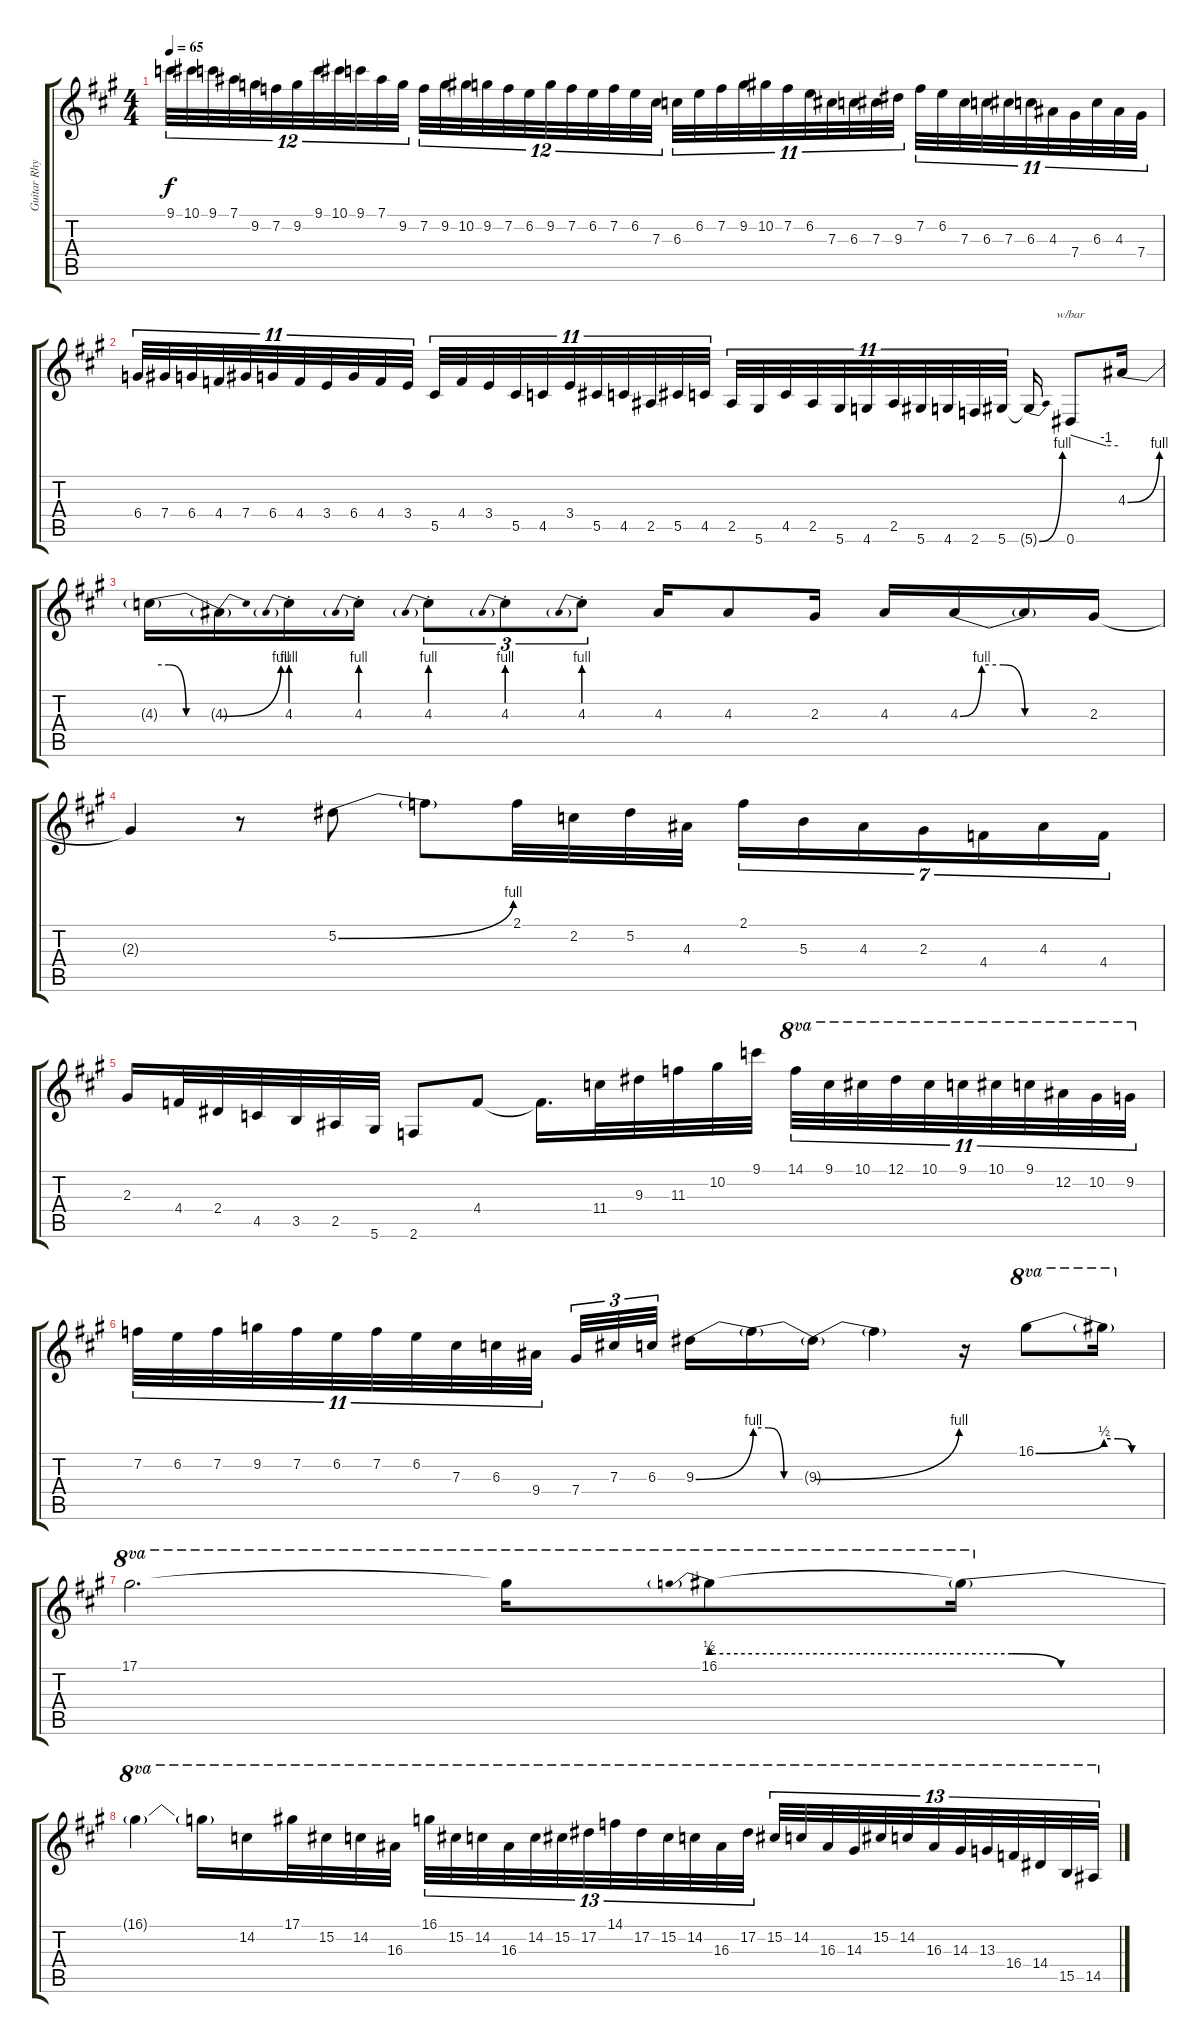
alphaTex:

\track ("Guitar Rhythm" "Guitar Rhy") {instrument distortionguitar}
\staff {score tabs}
\tuning (Eb4 Bb3 Gb3 Db3 Ab2 Eb2) {hide}
\ts (4 4)
\tempo 65
\clef g2
\ks a
9.1.32{tu (12 8) dy f beam merge} 10.1.32{tu (12 8) beam merge} 9.1.32{tu (12 8) beam merge} 7.1.32{tu (12 8) beam merge} 9.2.32{tu (12 8) beam merge} 7.2.32{tu (12 8) beam merge} 9.2.32{tu (12 8) beam merge} 9.1.32{tu (12 8) beam merge} 10.1.32{tu (12 8) beam merge} 9.1.32{tu (12 8) beam merge} 7.1.32{tu (12 8) beam merge} 9.2.32{tu (12 8)} 7.2.32{tu (12 8)} 9.2.32{tu (12 8)} 10.2.32{tu (12 8)} 9.2.32{tu (12 8)} 7.2.32{tu (12 8)} 6.2.32{tu (12 8)} 9.2.32{tu (12 8)} 7.2.32{tu (12 8)} 6.2.32{tu (12 8)} 7.2.32{tu (12 8)} 6.2.32{tu (12 8)} 7.3.32{tu (12 8)} 6.3.32{tu (11 8)} 6.2.32{tu (11 8)} 7.2.32{tu (11 8)} 9.2.32{tu (11 8)} 10.2.32{tu (11 8)} 7.2.32{tu (11 8)} 6.2.32{tu (11 8)} 7.3.32{tu (11 8)} 6.3.32{tu (11 8)} 7.3.32{tu (11 8)} 9.3.32{tu (11 8)} 7.2.32{tu (11 8)} 6.2.32{tu (11 8)} 7.3.32{tu (11 8)} 6.3.32{tu (11 8)} 7.3.32{tu (11 8)} 6.3.32{tu (11 8)} 4.3.32{tu (11 8)} 7.4.32{tu (11 8)} 6.3.32{tu (11 8)} 4.3.32{tu (11 8)} 7.4.32{tu (11 8)} |
6.4.32{tu (11 8)} 7.4.32{tu (11 8)} 6.4.32{tu (11 8)} 4.4.32{tu (11 8)} 7.4.32{tu (11 8)} 6.4.32{tu (11 8)} 4.4.32{tu (11 8)} 3.4.32{tu (11 8)} 6.4.32{tu (11 8)} 4.4.32{tu (11 8)} 3.4.32{tu (11 8)} 5.5.32{tu (11 8)} 4.4.32{tu (11 8)} 3.4.32{tu (11 8)} 5.5.32{tu (11 8)} 4.5.32{tu (11 8)} 3.4.32{tu (11 8)} 5.5.32{tu (11 8)} 4.5.32{tu (11 8)} 2.5.32{tu (11 8)} 5.5.32{tu (11 8)} 4.5.32{tu (11 8)} 2.5.32{tu (11 8)} 5.6.32{tu (11 8)} 4.5.32{tu (11 8)} 2.5.32{tu (11 8)} 5.6.32{tu (11 8)} 4.6.32{tu (11 8)} 2.5.32{tu (11 8)} 5.6.32{tu (11 8)} 4.6.32{tu (11 8)} 2.6.32{tu (11 8)} 5.6.32{tu (11 8)} 5.6{be (bend 0 0 60 4) t}.16 0.6.8{tbe (custom default 0 0 45 -4 60 -4)} 4.3{be (bend 0 0 60 4)}.16 |
4.3{be (custom 0 4 15 4 30 0 60 0) t}.16 4.3{be (bend 0 0 60 4) t}.16 4.3{be (prebend 0 4 60 4) st}.16 4.3{be (prebend 0 4 60 4) st}.16 4.3{be (prebend 0 4 60 4) st}.8{tu (3 2)} 4.3{be (prebend 0 4 60 4) st}.8{tu (3 2)} 4.3{be (prebend 0 4 60 4) st}.8{tu (3 2)} 4.3.16 4.3.8 2.3.16 4.3.16 4.3{be (custom 0 0 10 4 20 4 30 0 60 0)}.16 4.3{t}.16 2.3.16 |
2.3{t}.4 r.8 5.2{be (bend 0 0 60 4)}.8 5.2{t}.8 2.1.32 2.2.32 5.2.32 4.3.32 2.1.16{tu (7 4)} 5.3.16{tu (7 4)} 4.3.16{tu (7 4)} 2.3.16{tu (7 4)} 4.4.16{tu (7 4)} 4.3.16{tu (7 4)} 4.4.16{tu (7 4)} |
2.3.16 4.4.32 2.4.32 4.5.32 3.5.32 2.5.32 5.6.32 2.6.8 4.4.8 4.4{t}.16{d} 11.4.32 9.3.32 11.3.32 10.2.32 9.1.32 14.1.32{tu (11 8) ot 8va} 9.1.32{tu (11 8) ot 8va} 10.1.32{tu (11 8) ot 8va} 12.1.32{tu (11 8) ot 8va} 10.1.32{tu (11 8) ot 8va} 9.1.32{tu (11 8) ot 8va} 10.1.32{tu (11 8) ot 8va} 9.1.32{tu (11 8) ot 8va} 12.2.32{tu (11 8) ot 8va} 10.2.32{tu (11 8) ot 8va} 9.2.32{tu (11 8) ot 8va} |
7.2.32{tu (11 8)} 6.2.32{tu (11 8)} 7.2.32{tu (11 8)} 9.2.32{tu (11 8)} 7.2.32{tu (11 8)} 6.2.32{tu (11 8)} 7.2.32{tu (11 8)} 6.2.32{tu (11 8)} 7.3.32{tu (11 8)} 6.3.32{tu (11 8)} 9.4.32{tu (11 8)} 7.4.32{tu (3 2)} 7.3.32{tu (3 2)} 6.3.32{tu (3 2) beam splitsecondary} 9.3{be (bend 0 0 60 4)}.16 9.3{be (custom 0 4 15 4 30 0 60 0) t}.16 9.3{be (bend 0 0 60 4) t}.16 9.3{t}.4 r.16 16.1{be (bend 0 0 60 2)}.8{ot 8va} 16.1{be (custom 0 2 15 2 30 0 60 0) t}.16{ot 8va} |
17.1.2{d ot 8va} 17.1{t}.16{ot 8va} 16.1{be (prebend 0 2 60 2)}.8{ot 8va} 16.1{be (custom 0 2 15 2 30 0 60 0) t}.16{ot 8va} |
16.1{t}.4{ot 8va} 16.1{t}.16{ot 8va} 14.2.16{ot 8va} 17.1.32{ot 8va} 15.2.32{ot 8va} 14.2.32{ot 8va} 16.3.32{ot 8va} 16.1.32{tu (13 8) ot 8va} 15.2.32{tu (13 8) ot 8va} 14.2.32{tu (13 8) ot 8va} 16.3.32{tu (13 8) ot 8va} 14.2.32{tu (13 8) ot 8va} 15.2.32{tu (13 8) ot 8va} 17.2.32{tu (13 8) ot 8va} 14.1.32{tu (13 8) ot 8va} 17.2.32{tu (13 8) ot 8va} 15.2.32{tu (13 8) ot 8va} 14.2.32{tu (13 8) ot 8va} 16.3.32{tu (13 8) ot 8va} 17.2.32{tu (13 8) ot 8va} 15.2.32{tu (13 8) ot 8va} 14.2.32{tu (13 8) ot 8va} 16.3.32{tu (13 8) ot 8va} 14.3.32{tu (13 8) ot 8va} 15.2.32{tu (13 8) ot 8va} 14.2.32{tu (13 8) ot 8va} 16.3.32{tu (13 8) ot 8va} 14.3.32{tu (13 8) ot 8va} 13.3.32{tu (13 8) ot 8va} 16.4.32{tu (13 8) ot 8va} 14.4.32{tu (13 8) ot 8va} 15.5.32{tu (13 8) ot 8va} 14.5.32{tu (13 8) ot 8va}
